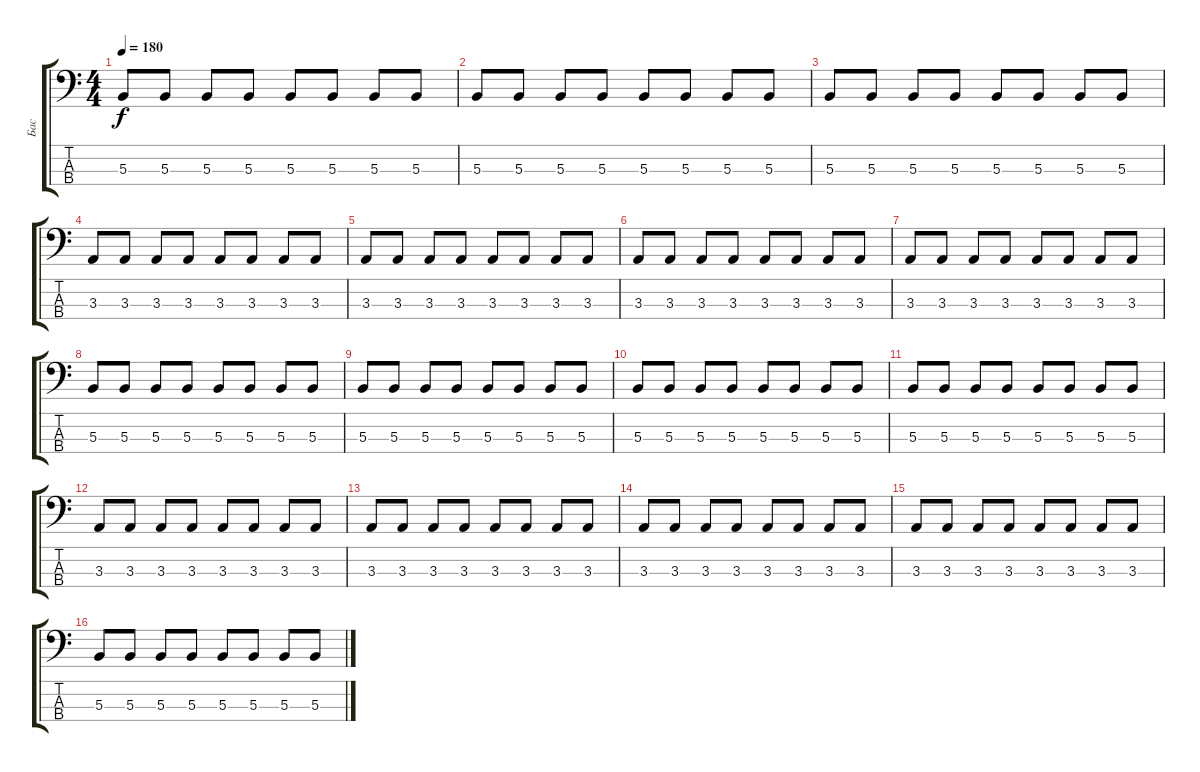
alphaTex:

\track ("Бас" "Бас") {instrument electricbasspick}
\staff {score tabs}
\tuning (E2 B1 Gb1 B0) {hide}
\ts (4 4)
\tempo 180
\clef f4
\ks c
5.3.8{dy f} 5.3.8 5.3.8 5.3.8 5.3.8 5.3.8 5.3.8 5.3.8 |
5.3.8 5.3.8 5.3.8 5.3.8 5.3.8 5.3.8 5.3.8 5.3.8 |
5.3.8 5.3.8 5.3.8 5.3.8 5.3.8 5.3.8 5.3.8 5.3.8 |
3.3.8 3.3.8 3.3.8 3.3.8 3.3.8 3.3.8 3.3.8 3.3.8 |
3.3.8 3.3.8 3.3.8 3.3.8 3.3.8 3.3.8 3.3.8 3.3.8 |
3.3.8 3.3.8 3.3.8 3.3.8 3.3.8 3.3.8 3.3.8 3.3.8 |
3.3.8 3.3.8 3.3.8 3.3.8 3.3.8 3.3.8 3.3.8 3.3.8 |
5.3.8 5.3.8 5.3.8 5.3.8 5.3.8 5.3.8 5.3.8 5.3.8 |
5.3.8 5.3.8 5.3.8 5.3.8 5.3.8 5.3.8 5.3.8 5.3.8 |
5.3.8 5.3.8 5.3.8 5.3.8 5.3.8 5.3.8 5.3.8 5.3.8 |
5.3.8 5.3.8 5.3.8 5.3.8 5.3.8 5.3.8 5.3.8 5.3.8 |
3.3.8 3.3.8 3.3.8 3.3.8 3.3.8 3.3.8 3.3.8 3.3.8 |
3.3.8 3.3.8 3.3.8 3.3.8 3.3.8 3.3.8 3.3.8 3.3.8 |
3.3.8 3.3.8 3.3.8 3.3.8 3.3.8 3.3.8 3.3.8 3.3.8 |
3.3.8 3.3.8 3.3.8 3.3.8 3.3.8 3.3.8 3.3.8 3.3.8 |
5.3.8 5.3.8 5.3.8 5.3.8 5.3.8 5.3.8 5.3.8 5.3.8
